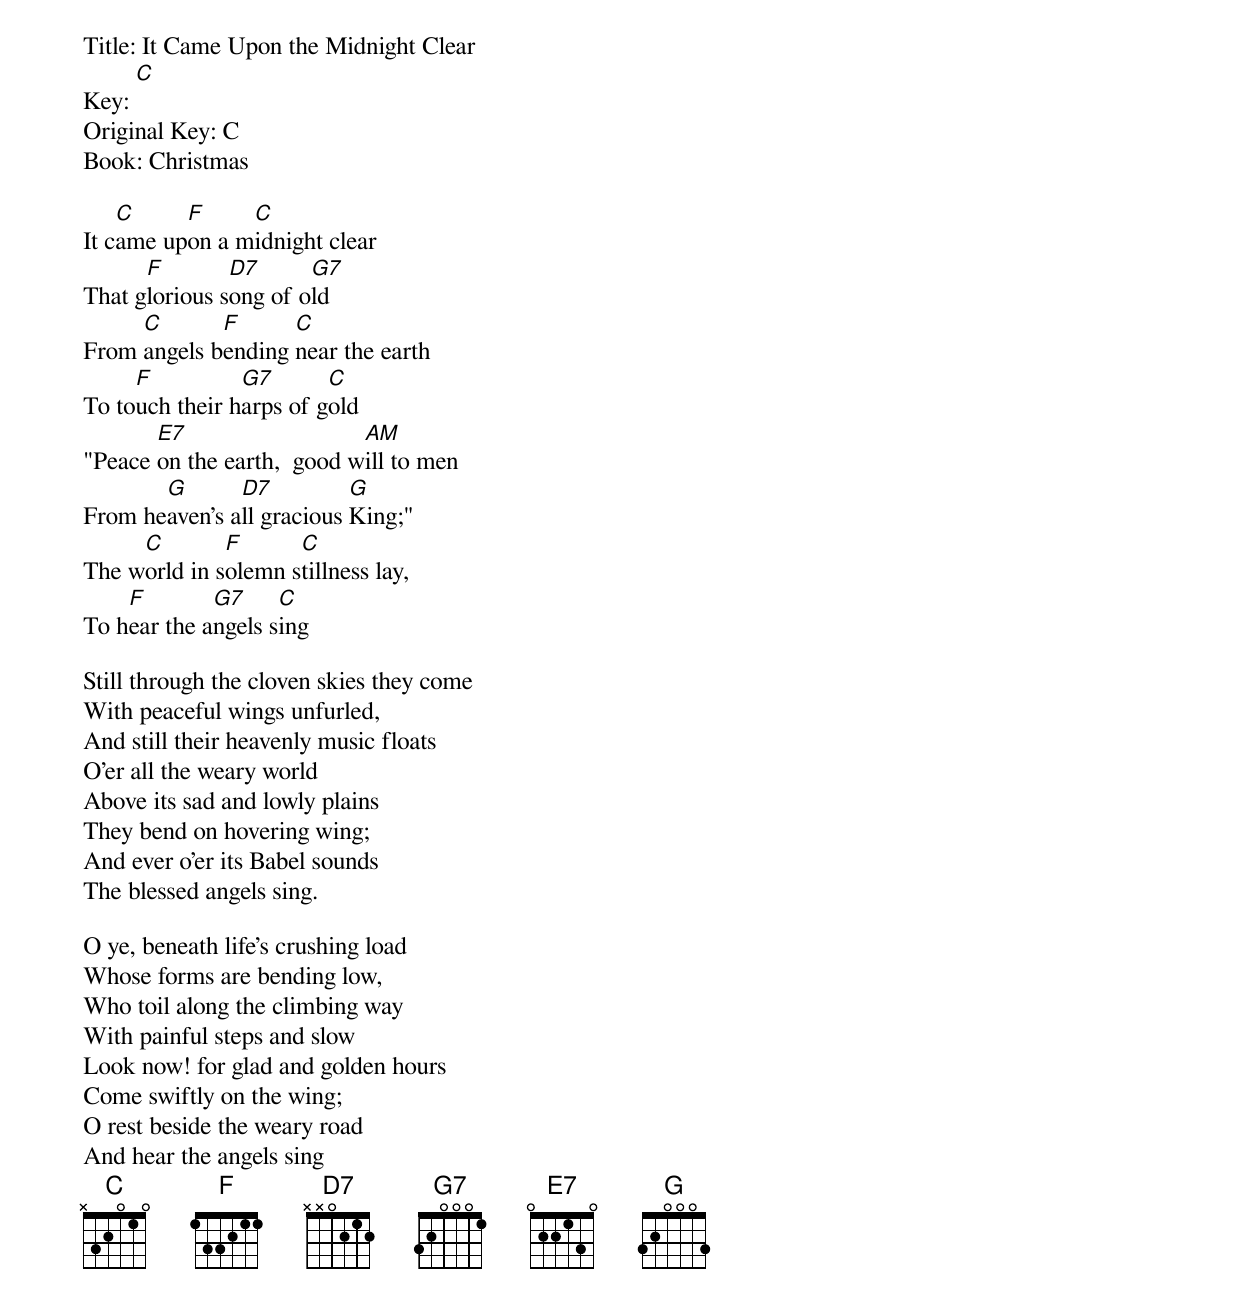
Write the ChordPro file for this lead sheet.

Title: It Came Upon the Midnight Clear
Key: [C]
Original Key: C
Book: Christmas

It c[C]ame up[F]on a m[C]idnight clear
That g[F]lorious s[D7]ong of o[G7]ld
From [C]angels b[F]ending [C]near the earth
To to[F]uch their h[G7]arps of g[C]old
"Peace [E7]on the earth,  good w[AM]ill to men
From he[G]aven's a[D7]ll gracious [G]King;"
The w[C]orld in s[F]olemn s[C]tillness lay,
To h[F]ear the a[G7]ngels s[C]ing

Still through the cloven skies they come
With peaceful wings unfurled,
And still their heavenly music floats
O'er all the weary world
Above its sad and lowly plains
They bend on hovering wing;
And ever o'er its Babel sounds
The blessed angels sing.

O ye, beneath life's crushing load
Whose forms are bending low,
Who toil along the climbing way
With painful steps and slow
Look now! for glad and golden hours
Come swiftly on the wing;
O rest beside the weary road
And hear the angels sing
